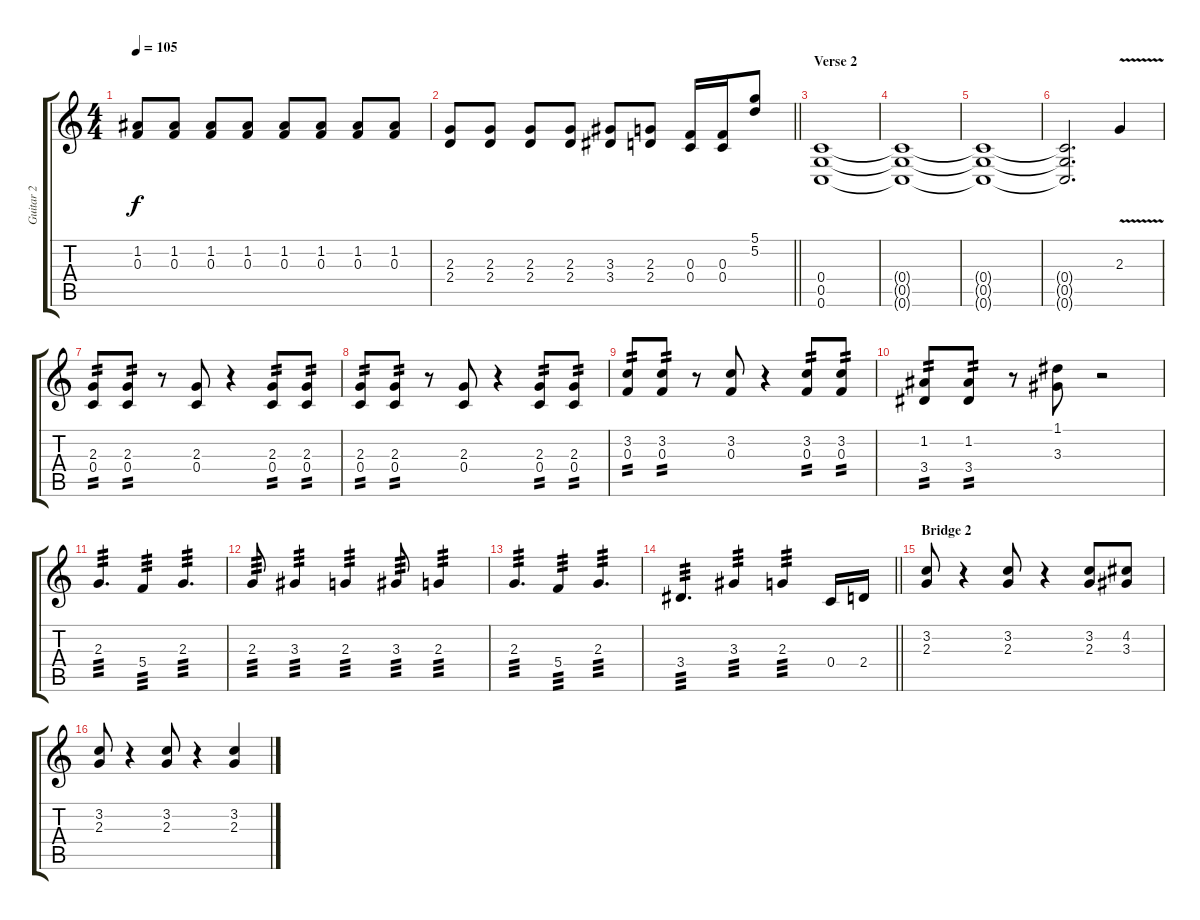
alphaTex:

\track ("Guitar 2" "Guitar 2") {instrument distortionguitar}
\staff {score tabs}
\tuning (D4 A3 F3 C3 G2 C2) {hide}
\ts (4 4)
\tempo 105
\clef g2
\ks c
(1.2 0.3).8{dy f} (1.2 0.3).8 (1.2 0.3).8 (1.2 0.3).8 (1.2 0.3).8 (1.2 0.3).8 (1.2 0.3).8 (1.2 0.3).8 |
\barLineRight lightlight
(2.3 2.4).8 (2.3 2.4).8 (2.3 2.4).8 (2.3 2.4).8 (3.3 3.4).8 (2.3 2.4).8 (0.3 0.4).16 (0.3 0.4).16 (5.1 5.2).8 |
\section ("" "Verse 2")
(0.4 0.5 0.6).1 |
(0.4{t} 0.5{t} 0.6{t}).1{volume 10} |
(0.4{t} 0.5{t} 0.6{t}).1{volume 8} |
(0.4{t} 0.5{t} 0.6{t}).2{d volume 6} 2.3{v}.4{volume 13} |
(2.3 0.4).8{tp 2} (2.3 0.4).8{tp 2} r.8 (2.3 0.4).8 r.4 (2.3 0.4).8{tp 2} (2.3 0.4).8{tp 2} |
(2.3 0.4).8{tp 2} (2.3 0.4).8{tp 2} r.8 (2.3 0.4).8 r.4 (2.3 0.4).8{tp 2} (2.3 0.4).8{tp 2} |
(3.2 0.3).8{tp 2} (3.2 0.3).8{tp 2} r.8 (3.2 0.3).8 r.4 (3.2 0.3).8{tp 2} (3.2 0.3).8{tp 2} |
(1.2 3.4).8{tp 2} (1.2 3.4).8{tp 2} r.8 (1.1 3.3).8 r.2 |
2.3.4{d tp 3 volume 12} 5.4.4{tp 3} 2.3.4{d tp 3} |
2.3.8{tp 3} 3.3.4{tp 3} 2.3.4{tp 3} 3.3.8{tp 3} 2.3.4{tp 3} |
2.3.4{d tp 3} 5.4.4{tp 3} 2.3.4{d tp 3} |
\barLineRight lightlight
3.4.4{d tp 3} 3.3.4{tp 3} 2.3.4{tp 3} 0.4.16 2.4.16 |
\section ("" "Bridge 2")
(3.2 2.3).8{volume 13} r.4 (3.2 2.3).8 r.4 (3.2 2.3).8 (4.2 3.3).8 |
(3.2 2.3).8 r.4 (3.2 2.3).8 r.4 (3.2 2.3).4
